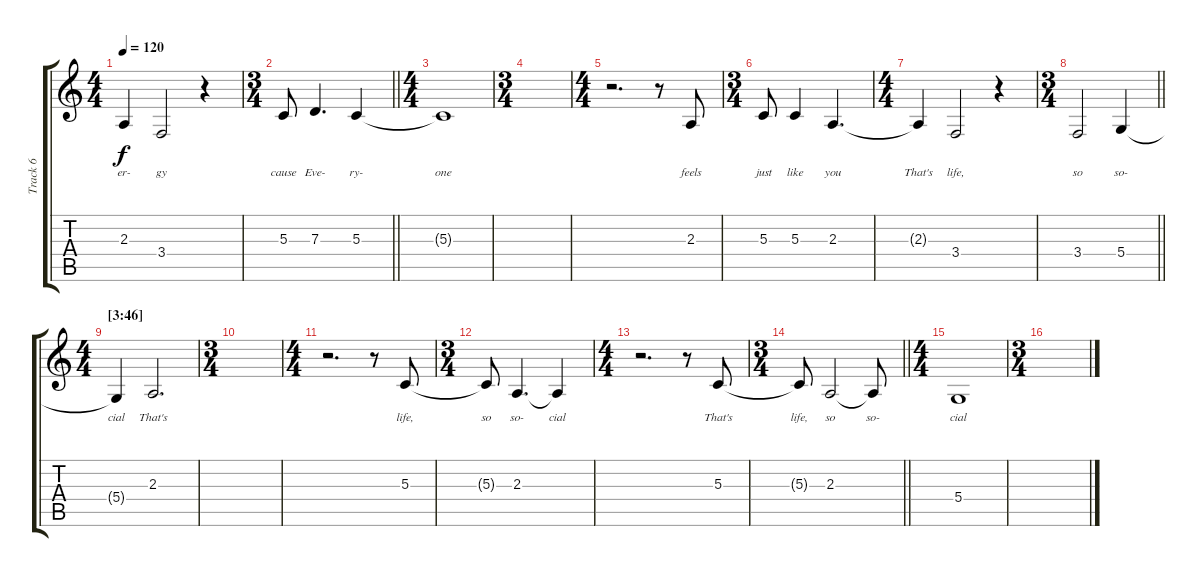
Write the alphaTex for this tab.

\track ("Track 6" "Track 6") {instrument clarinet}
\staff {score tabs}
\tuning (E4 B3 G3 D3 A2 E2) {hide}
\ts (4 4)
\tempo 120
\clef g2
\ks c
2.3{t}.4{lyrics (0 "er-") lyrics (1 "") lyrics (2 "") lyrics (3 "") lyrics (4 "") dy f} 3.4.2{lyrics (0 "gy") lyrics (1 "") lyrics (2 "") lyrics (3 "") lyrics (4 "")} r.4 |
\ts (3 4)
\barLineRight lightlight
5.3.8{lyrics (0 "cause") lyrics (1 "") lyrics (2 "") lyrics (3 "") lyrics (4 "")} 7.3.4{d lyrics (0 "Eve-") lyrics (1 "") lyrics (2 "") lyrics (3 "") lyrics (4 "")} 5.3.4{lyrics (0 "ry-") lyrics (1 "") lyrics (2 "") lyrics (3 "") lyrics (4 "")} |
\ts (4 4)
5.3{t}.1{lyrics (0 "one") lyrics (1 "") lyrics (2 "") lyrics (3 "") lyrics (4 "")} |
\ts (3 4)
|
\ts (4 4)
r.2{d} r.8 2.3.8{lyrics (0 "feels") lyrics (1 "") lyrics (2 "") lyrics (3 "") lyrics (4 "")} |
\ts (3 4)
5.3.8{lyrics (0 "just") lyrics (1 "") lyrics (2 "") lyrics (3 "") lyrics (4 "")} 5.3.4{lyrics (0 "like") lyrics (1 "") lyrics (2 "") lyrics (3 "") lyrics (4 "")} 2.3.4{d lyrics (0 "you") lyrics (1 "") lyrics (2 "") lyrics (3 "") lyrics (4 "")} |
\ts (4 4)
2.3{t}.4{lyrics (0 "That's") lyrics (1 "") lyrics (2 "") lyrics (3 "") lyrics (4 "")} 3.4.2{lyrics (0 "life,") lyrics (1 "") lyrics (2 "") lyrics (3 "") lyrics (4 "")} r.4 |
\ts (3 4)
\barLineRight lightlight
3.4.2{lyrics (0 "so") lyrics (1 "") lyrics (2 "") lyrics (3 "") lyrics (4 "")} 5.4.4{lyrics (0 "so-") lyrics (1 "") lyrics (2 "") lyrics (3 "") lyrics (4 "")} |
\ts (4 4)
\section ("" "[3:46]")
5.4{t}.4{lyrics (0 "cial") lyrics (1 "") lyrics (2 "") lyrics (3 "") lyrics (4 "")} 2.3.2{d lyrics (0 "That's") lyrics (1 "") lyrics (2 "") lyrics (3 "") lyrics (4 "")} |
\ts (3 4)
|
\ts (4 4)
r.2{d} r.8 5.3.8{lyrics (0 "life,") lyrics (1 "") lyrics (2 "") lyrics (3 "") lyrics (4 "")} |
\ts (3 4)
5.3{t}.8{lyrics (0 "so") lyrics (1 "") lyrics (2 "") lyrics (3 "") lyrics (4 "")} 2.3.4{d lyrics (0 "so-") lyrics (1 "") lyrics (2 "") lyrics (3 "") lyrics (4 "")} 2.3{t}.4{lyrics (0 "cial") lyrics (1 "") lyrics (2 "") lyrics (3 "") lyrics (4 "")} |
\ts (4 4)
r.2{d} r.8 5.3.8{lyrics (0 "That's") lyrics (1 "") lyrics (2 "") lyrics (3 "") lyrics (4 "")} |
\ts (3 4)
\barLineRight lightlight
5.3{t}.8{lyrics (0 "life,") lyrics (1 "") lyrics (2 "") lyrics (3 "") lyrics (4 "")} 2.3.2{lyrics (0 "so") lyrics (1 "") lyrics (2 "") lyrics (3 "") lyrics (4 "")} 2.3{t}.8{lyrics (0 "so-") lyrics (1 "") lyrics (2 "") lyrics (3 "") lyrics (4 "")} |
\ts (4 4)
5.4.1{lyrics (0 "cial") lyrics (1 "") lyrics (2 "") lyrics (3 "") lyrics (4 "")} |
\ts (3 4)
